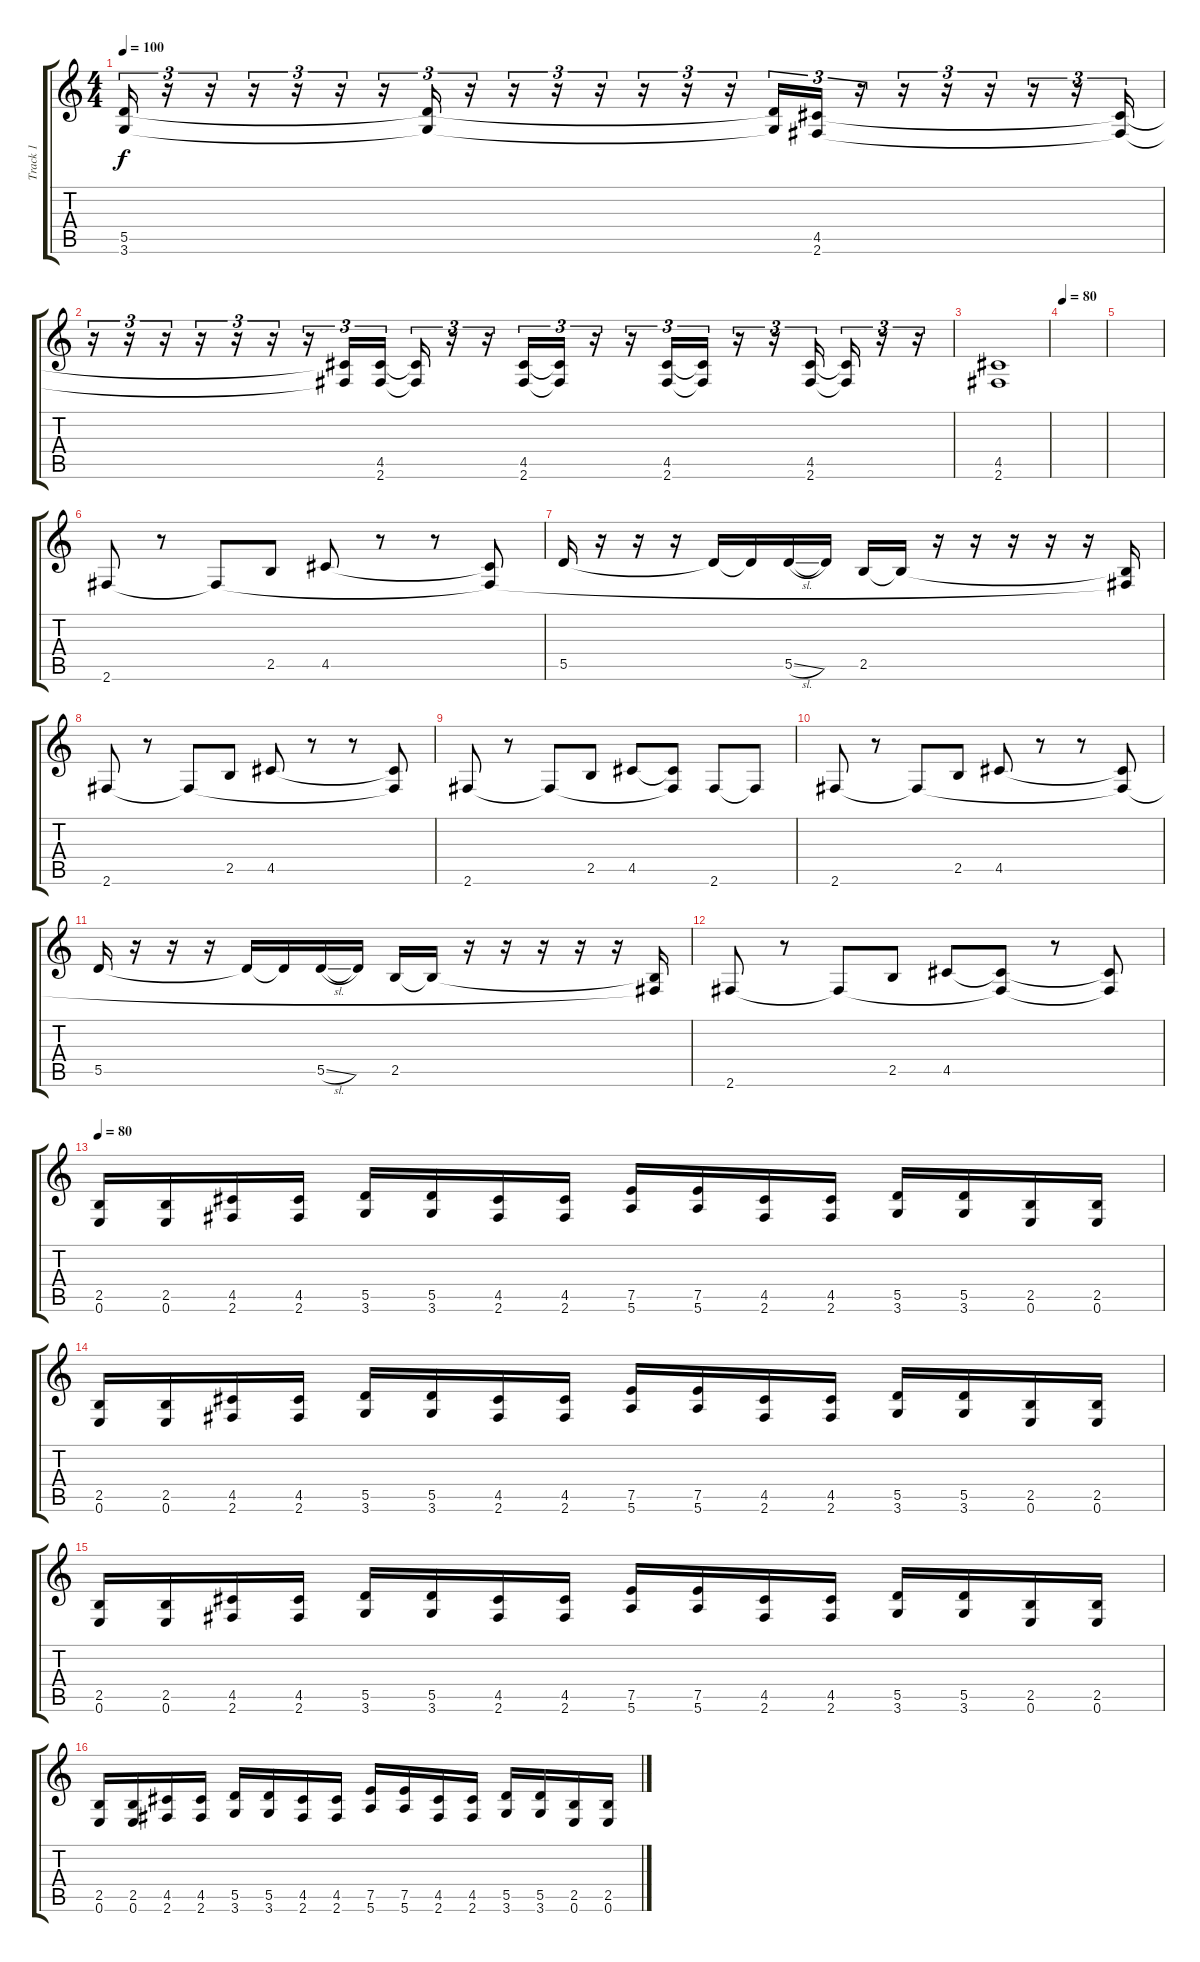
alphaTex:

\track ("Track 1" "Track 1") {instrument distortionguitar}
\staff {score tabs}
\tuning (E4 B3 G3 D3 A2 E2) {hide}
\ts (4 4)
\tempo 100
\clef g2
\ks c
(5.5 3.6).16{tu (3 2) dy f} r.16{tu (3 2)} r.16{tu (3 2)} r.16{tu (3 2)} r.16{tu (3 2)} r.16{tu (3 2)} r.16{tu (3 2)} (5.5{t} 3.6{t}).16{tu (3 2)} r.16{tu (3 2)} r.16{tu (3 2)} r.16{tu (3 2)} r.16{tu (3 2)} r.16{tu (3 2)} r.16{tu (3 2)} r.16{tu (3 2)} (5.5{t} 3.6{t}).16{tu (3 2)} (4.5 2.6).16{tu (3 2)} r.16{tu (3 2)} r.16{tu (3 2)} r.16{tu (3 2)} r.16{tu (3 2)} r.16{tu (3 2)} r.16{tu (3 2)} (4.5{t} 2.6{t}).16{tu (3 2)} |
r.16{tu (3 2)} r.16{tu (3 2)} r.16{tu (3 2)} r.16{tu (3 2)} r.16{tu (3 2)} r.16{tu (3 2)} r.16{tu (3 2)} (4.5{t} 2.6{t}).16{tu (3 2)} (4.5 2.6).16{tu (3 2) beam splitsecondary} (4.5{t} 2.6{t}).16{tu (3 2)} r.16{tu (3 2)} r.16{tu (3 2)} (4.5 2.6).16{tu (3 2)} (4.5{t} 2.6{t}).16{tu (3 2)} r.16{tu (3 2)} r.16{tu (3 2)} (4.5 2.6).16{tu (3 2)} (4.5{t} 2.6{t}).16{tu (3 2)} r.16{tu (3 2)} r.16{tu (3 2)} (4.5 2.6).16{tu (3 2)} (4.5{t} 2.6{t}).16{tu (3 2)} r.16{tu (3 2)} r.16{tu (3 2)} |
(4.5 2.6).1 |
\tempo 80
|
|
2.6.8 r.8 2.6{t}.8 2.5.8 4.5.8 r.8 r.8 (4.5{t} 2.6{t}).8 |
5.5.16 r.16 r.16 r.16 5.5{t}.16 5.5{t}.16 5.5{sl}.16 5.5{t}.16 2.5.16 2.5{t}.16 r.16 r.16 r.16 r.16 r.16 (2.5{t} 2.6{t}).16 |
2.6.8 r.8 2.6{t}.8 2.5.8 4.5.8 r.8 r.8 (4.5{t} 2.6{t}).8 |
2.6.8 r.8 2.6{t}.8 2.5.8 4.5.8 (4.5{t} 2.6{t}).8 2.6.8 2.6{t}.8 |
2.6.8 r.8 2.6{t}.8 2.5.8 4.5.8 r.8 r.8 (4.5{t} 2.6{t}).8 |
5.5.16 r.16 r.16 r.16 5.5{t}.16 5.5{t}.16 5.5{sl}.16 5.5{t}.16 2.5.16 2.5{t}.16 r.16 r.16 r.16 r.16 r.16 (2.5{t} 2.6{t}).16 |
2.6.8 r.8 2.6{t}.8 2.5.8 4.5.8 (4.5{t} 2.6{t}).8 r.8 (4.5{t} 2.6{t}).8 |
\tempo 80
(2.5 0.6).16 (2.5 0.6).16 (4.5 2.6).16 (4.5 2.6).16 (5.5 3.6).16 (5.5 3.6).16 (4.5 2.6).16 (4.5 2.6).16 (7.5 5.6).16 (7.5 5.6).16 (4.5 2.6).16 (4.5 2.6).16 (5.5 3.6).16 (5.5 3.6).16 (2.5 0.6).16 (2.5 0.6).16 |
(2.5 0.6).16 (2.5 0.6).16 (4.5 2.6).16 (4.5 2.6).16 (5.5 3.6).16 (5.5 3.6).16 (4.5 2.6).16 (4.5 2.6).16 (7.5 5.6).16 (7.5 5.6).16 (4.5 2.6).16 (4.5 2.6).16 (5.5 3.6).16 (5.5 3.6).16 (2.5 0.6).16 (2.5 0.6).16 |
(2.5 0.6).16 (2.5 0.6).16 (4.5 2.6).16 (4.5 2.6).16 (5.5 3.6).16 (5.5 3.6).16 (4.5 2.6).16 (4.5 2.6).16 (7.5 5.6).16 (7.5 5.6).16 (4.5 2.6).16 (4.5 2.6).16 (5.5 3.6).16 (5.5 3.6).16 (2.5 0.6).16 (2.5 0.6).16 |
(2.5 0.6).16 (2.5 0.6).16 (4.5 2.6).16 (4.5 2.6).16 (5.5 3.6).16 (5.5 3.6).16 (4.5 2.6).16 (4.5 2.6).16 (7.5 5.6).16 (7.5 5.6).16 (4.5 2.6).16 (4.5 2.6).16 (5.5 3.6).16 (5.5 3.6).16 (2.5 0.6).16 (2.5 0.6).16
